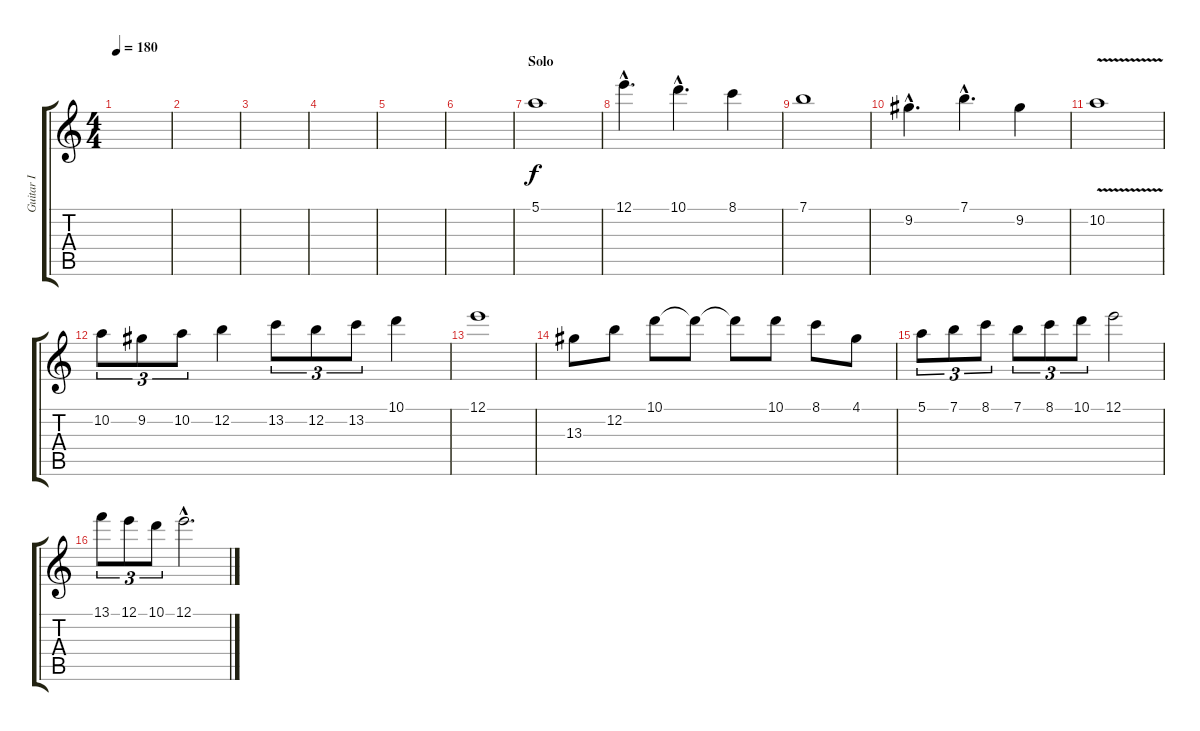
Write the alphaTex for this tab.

\track ("Guitar I" "Guitar I") {instrument distortionguitar}
\staff {score tabs}
\tuning (E4 B3 G3 D3 A2 E2) {hide}
\ts (4 4)
\tempo 180
\clef g2
\ks c
|
|
|
|
|
|
\section ("" "Solo")
5.1.1 |
12.1{hac}.4{d} 10.1{hac}.4{d} 8.1.4 |
7.1.1 |
9.2{hac}.4{d} 7.1{hac}.4{d} 9.2.4 |
10.2{v}.1 |
10.2.8{tu (3 2)} 9.2.8{tu (3 2)} 10.2.8{tu (3 2)} 12.2.4 13.2.8{tu (3 2)} 12.2.8{tu (3 2)} 13.2.8{tu (3 2)} 10.1.4 |
12.1.1 |
13.3.8 12.2.8 10.1.8 10.1{t}.8 10.1{t}.8 10.1.8 8.1.8 4.1.8 |
5.1.8{tu (3 2)} 7.1.8{tu (3 2)} 8.1.8{tu (3 2)} 7.1.8{tu (3 2)} 8.1.8{tu (3 2)} 10.1.8{tu (3 2)} 12.1.2 |
13.1.8{tu (3 2)} 12.1.8{tu (3 2)} 10.1.8{tu (3 2)} 12.1{hac}.2{d}
